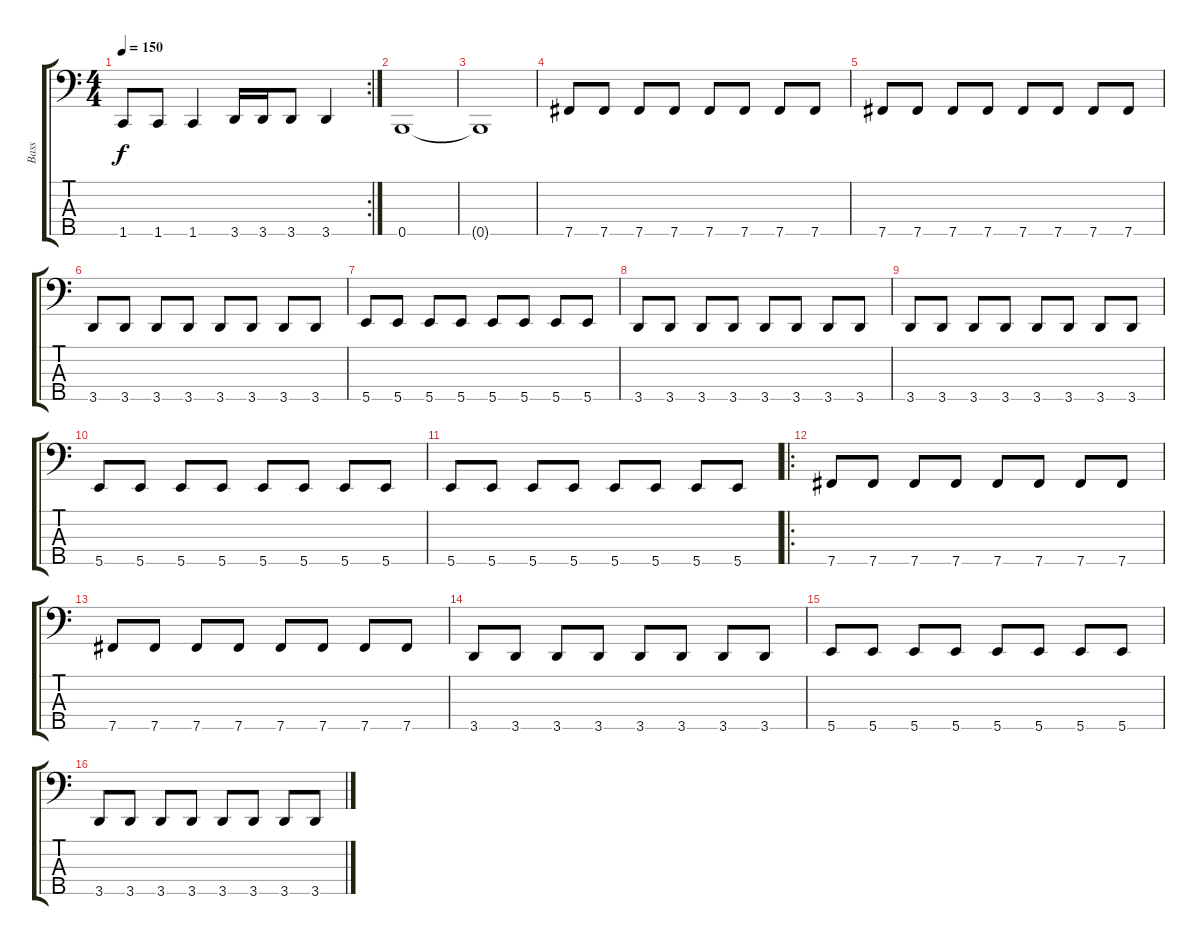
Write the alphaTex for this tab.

\track ("Bass" "Bass") {instrument electricbassfinger}
\staff {score tabs}
\tuning (A2 E2 B1 Gb1 B0) {hide}
\rc 2
\ts (4 4)
\tempo 150
\clef f4
\ks c
1.5{t}.8{dy f} 1.5.8 1.5.4 3.5.16 3.5.16 3.5.8 3.5.4 |
0.5.1 |
0.5{t}.1 |
7.5.8 7.5.8 7.5.8 7.5.8 7.5.8 7.5.8 7.5.8 7.5.8 |
7.5.8 7.5.8 7.5.8 7.5.8 7.5.8 7.5.8 7.5.8 7.5.8 |
3.5.8 3.5.8 3.5.8 3.5.8 3.5.8 3.5.8 3.5.8 3.5.8 |
5.5.8 5.5.8 5.5.8 5.5.8 5.5.8 5.5.8 5.5.8 5.5.8 |
3.5.8 3.5.8 3.5.8 3.5.8 3.5.8 3.5.8 3.5.8 3.5.8 |
3.5.8 3.5.8 3.5.8 3.5.8 3.5.8 3.5.8 3.5.8 3.5.8 |
5.5.8 5.5.8 5.5.8 5.5.8 5.5.8 5.5.8 5.5.8 5.5.8 |
5.5.8 5.5.8 5.5.8 5.5.8 5.5.8 5.5.8 5.5.8 5.5.8 |
\ro
7.5.8 7.5.8 7.5.8 7.5.8 7.5.8 7.5.8 7.5.8 7.5.8 |
7.5.8 7.5.8 7.5.8 7.5.8 7.5.8 7.5.8 7.5.8 7.5.8 |
3.5.8 3.5.8 3.5.8 3.5.8 3.5.8 3.5.8 3.5.8 3.5.8 |
5.5.8 5.5.8 5.5.8 5.5.8 5.5.8 5.5.8 5.5.8 5.5.8 |
3.5.8 3.5.8 3.5.8 3.5.8 3.5.8 3.5.8 3.5.8 3.5.8
